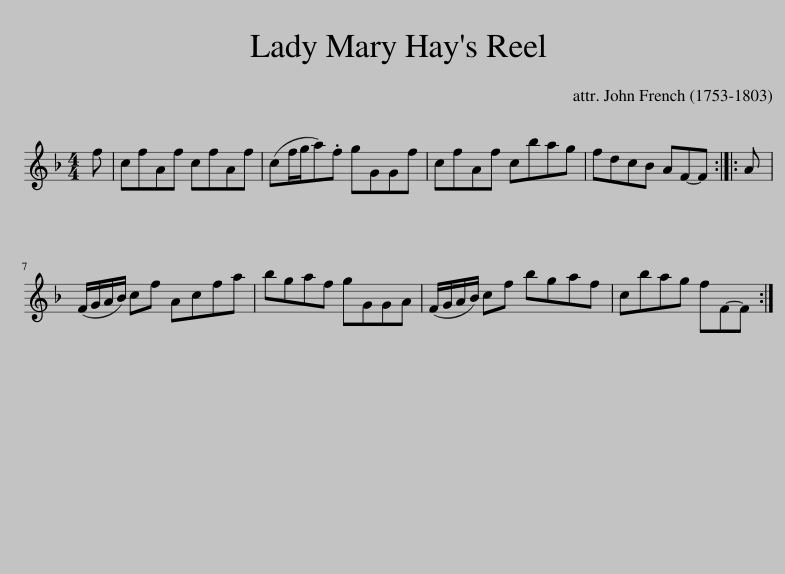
X:1
L:1/8
M:4/4
I:linebreak $
K:F
V:1 treble
V:1
 f | cfAf cfAf | (cf/g/a).f gGGf | cfAf cbag | fdcB AF-F :: %5
 A |$ (F/G/A/B/) cf Acfa | bgaf gGGA | (F/G/A/B/) cf bgaf | cbag fF-F :| %10
